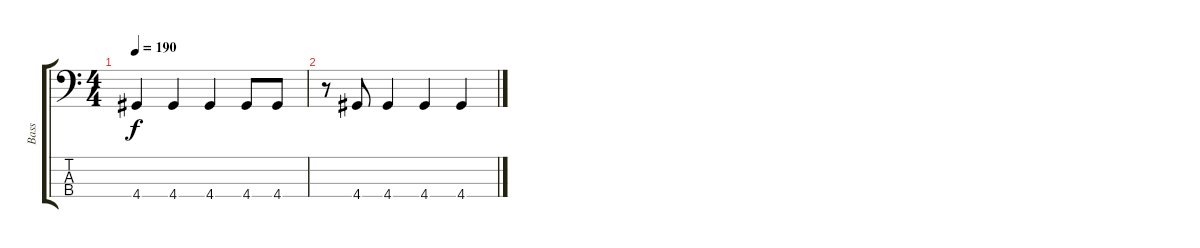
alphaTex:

\track ("Bass" "Bass") {instrument electricbasspick}
\staff {score tabs}
\tuning (G2 D2 A1 E1) {hide}
\ts (4 4)
\tempo 190
\clef f4
\ks c
4.4.4{dy f} 4.4.4 4.4.4 4.4.8 4.4.8 |
r.8 4.4.8 4.4.4 4.4.4 4.4.4
